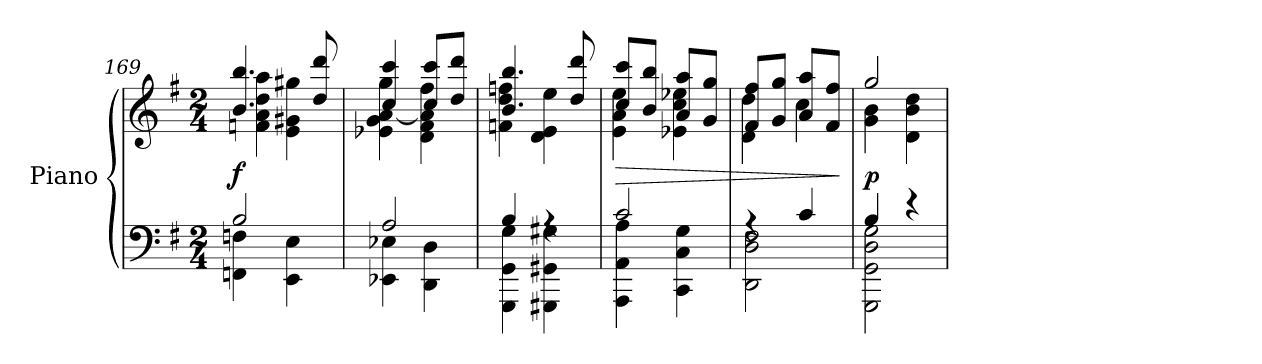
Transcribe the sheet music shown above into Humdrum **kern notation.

**kern	**kern	**dynam
*part1	*part1	*part1
*staff2	*staff1	*staff1/2
*I"Piano	*	*
*I'Pno.	*	*
!!LO:LB:g=z
*clefF4	*clefG2	*
*k[f#]	*k[f#]	*
*M2/4	*M2/4	*
=169	=169	=169
*^	*^	*
!	!	!	!	!LO:DY:a=2
2B/	4FFn\ 4Fn\	4.b/ 4.bb/	4fn\ 4a\ 4dd\ 4aa\	f
.	4EE\ 4E\	.	4e\ 4g#X\ 4gg#X\	.
.	.	8dd/ 8ddd/	.	.
=170	=170	=170	=170	=170
2A/	4EE-X\ 4E-X\	4cc/ 4ccc/	4e-X\ 4g\ [4a\ 4gg\	.
.	4DD\ 4D\	8cc/ 8ccc/L	4d\ 4f#\ 4a\] 4ff#\	.
.	.	8dd/ 8ddd/J	.	.
=171	=171	=171	=171	=171
4B/	4GGG\ 4GG\ 4G\	4.b/ 4.bb/	4fn\ 4dd\ 4ffn\	.
4rA	4GGG#X\ 4GG#X\ 4G#X\	.	4d\ 4e\ 4ee\	.
.	.	8dd/ 8ddd/	.	.
=172	=172	=172	=172	=172
!	!	!	!	!LO:HP:b
2c/	4AAA\ 4AA\ 4A\	8cc/ 8ccc/L	4e\ 4a\ 4ee\	>
.	.	8b/ 8bb/J	.	.
.	4CC\ 4C\ 4G\	8a/ 8aa/L	4e-X\ 4cc\ 4ee-X\	.
.	.	8g/ 8gg/J	.	.
=173	=173	=173	=173	=173
4rA	2DD\ 2D\ 2F#\	8f#/ 8ff#/L	4d\ 4dd\	.
.	.	8g/ 8gg/J	.	.
4c/	.	8a/ 8aa/L	4cc\	.
.	.	8f#/ 8ff#/J	.	.
*v	*v	*	*	*
*	*v	*v	*
.	.	]
=174	=174	=174
*^	*^	*
!	!	!	!	!LO:DY:a=2
4B/	2GGG\ 2GG\ 2D\ 2G\	2gg/	4g\ 4b\	p
4r	.	.	4d\ 4b\ 4dd\	.
*v	*v	*	*	*
*	*v	*v	*
=	=	=
*-	*-	*-
